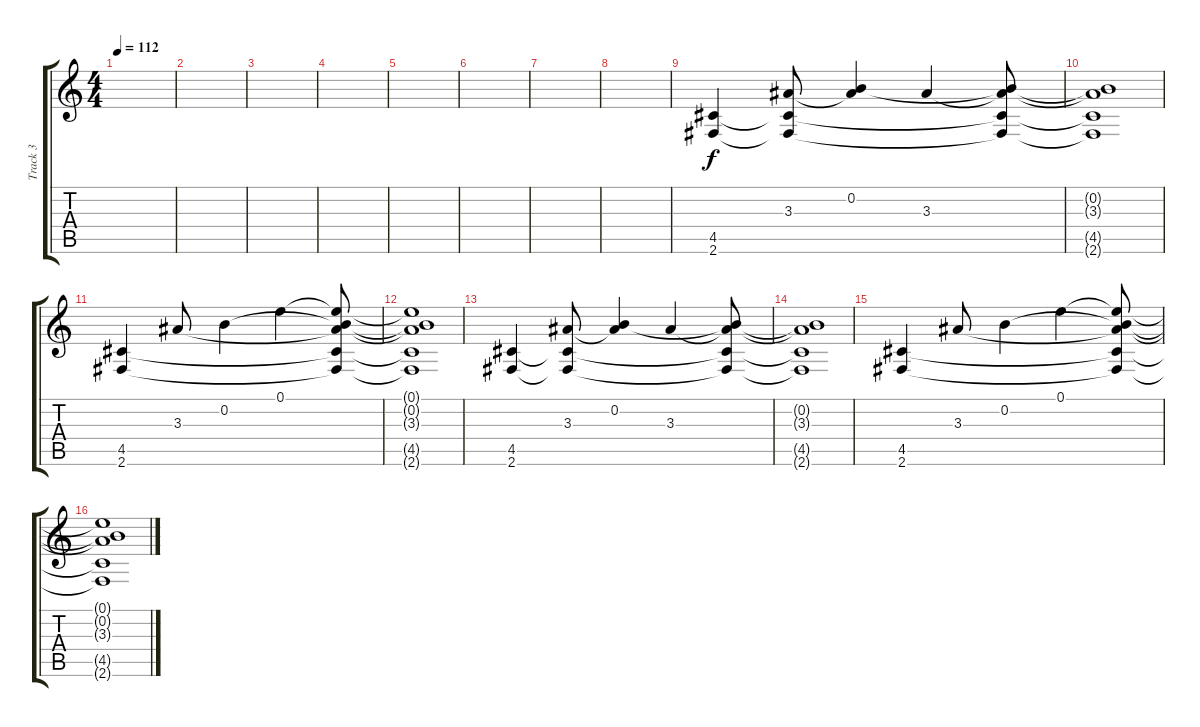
\track ("Track 3" "Track 3") {instrument overdrivenguitar}
\staff {score tabs}
\tuning (E4 B3 G3 D3 A2 E2) {hide}
\ts (4 4)
\tempo 112
\clef g2
\ks c
|
|
|
|
|
|
|
|
(4.5 2.6).4 (3.3 4.5{t} 2.6{t}).8 (0.2 3.3{t}).4 3.3.4 (0.2{t} 3.3{t} 4.5{t} 2.6{t}).8 |
(0.2{t} 3.3{t} 4.5{t} 2.6{t}).1 |
(4.5 2.6).4 3.3.8 0.2.4 0.1.4 (0.1{t} 0.2{t} 3.3{t} 4.5{t} 2.6{t}).8 |
(0.1{t} 0.2{t} 3.3{t} 4.5{t} 2.6{t}).1 |
(4.5 2.6).4 (3.3 4.5{t} 2.6{t}).8 (0.2 3.3{t}).4 3.3.4 (0.2{t} 3.3{t} 4.5{t} 2.6{t}).8 |
(0.2{t} 3.3{t} 4.5{t} 2.6{t}).1 |
(4.5 2.6).4 3.3.8 0.2.4 0.1.4 (0.1{t} 0.2{t} 3.3{t} 4.5{t} 2.6{t}).8 |
(0.1{t} 0.2{t} 3.3{t} 4.5{t} 2.6{t}).1
